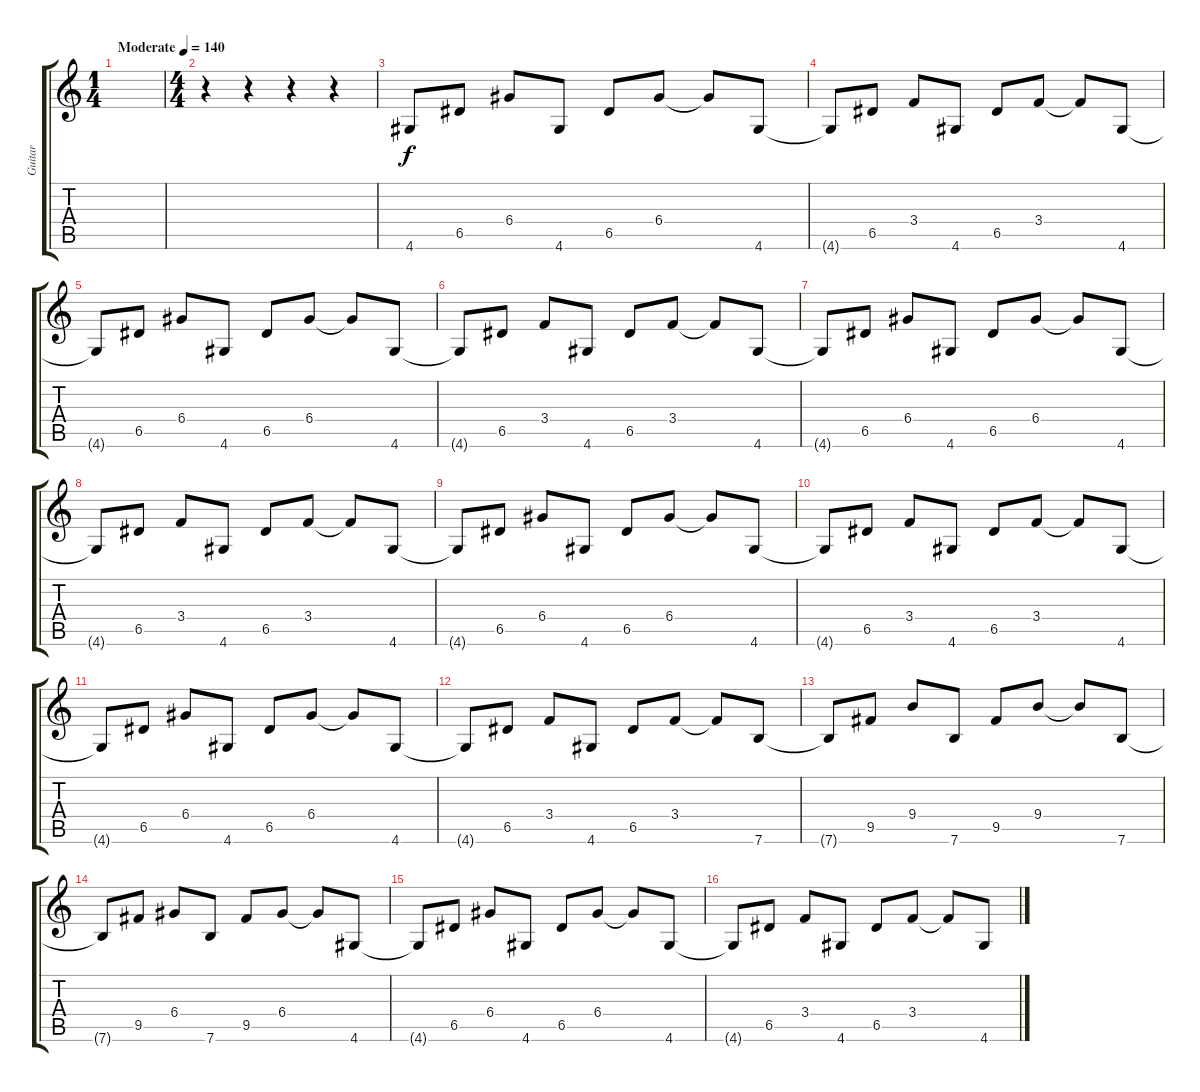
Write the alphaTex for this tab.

\track ("Guitar" "Guitar") {instrument overdrivenguitar}
\staff {score tabs}
\tuning (E4 B3 G3 D3 A2 E2) {hide}
\ts (1 4)
\tempo (140 "Moderate")
\clef g2
\ks c
|
\ts (4 4)
r.4 r.4 r.4 r.4 |
4.6.8 6.5.8 6.4.8 4.6.8 6.5.8 6.4.8 6.4{t}.8 4.6.8 |
4.6{t}.8 6.5.8 3.4.8 4.6.8 6.5.8 3.4.8 3.4{t}.8 4.6.8 |
4.6{t}.8 6.5.8 6.4.8 4.6.8 6.5.8 6.4.8 6.4{t}.8 4.6.8 |
4.6{t}.8 6.5.8 3.4.8 4.6.8 6.5.8 3.4.8 3.4{t}.8 4.6.8 |
4.6{t}.8 6.5.8 6.4.8 4.6.8 6.5.8 6.4.8 6.4{t}.8 4.6.8 |
4.6{t}.8 6.5.8 3.4.8 4.6.8 6.5.8 3.4.8 3.4{t}.8 4.6.8 |
4.6{t}.8 6.5.8 6.4.8 4.6.8 6.5.8 6.4.8 6.4{t}.8 4.6.8 |
4.6{t}.8 6.5.8 3.4.8 4.6.8 6.5.8 3.4.8 3.4{t}.8 4.6.8 |
4.6{t}.8 6.5.8 6.4.8 4.6.8 6.5.8 6.4.8 6.4{t}.8 4.6.8 |
4.6{t}.8 6.5.8 3.4.8 4.6.8 6.5.8 3.4.8 3.4{t}.8 7.6.8 |
7.6{t}.8 9.5.8 9.4.8 7.6.8 9.5.8 9.4.8 9.4{t}.8 7.6.8 |
7.6{t}.8 9.5.8 6.4.8 7.6.8 9.5.8 6.4.8 6.4{t}.8 4.6.8 |
4.6{t}.8 6.5.8 6.4.8 4.6.8 6.5.8 6.4.8 6.4{t}.8 4.6.8 |
4.6{t}.8 6.5.8 3.4.8 4.6.8 6.5.8 3.4.8 3.4{t}.8 4.6.8
